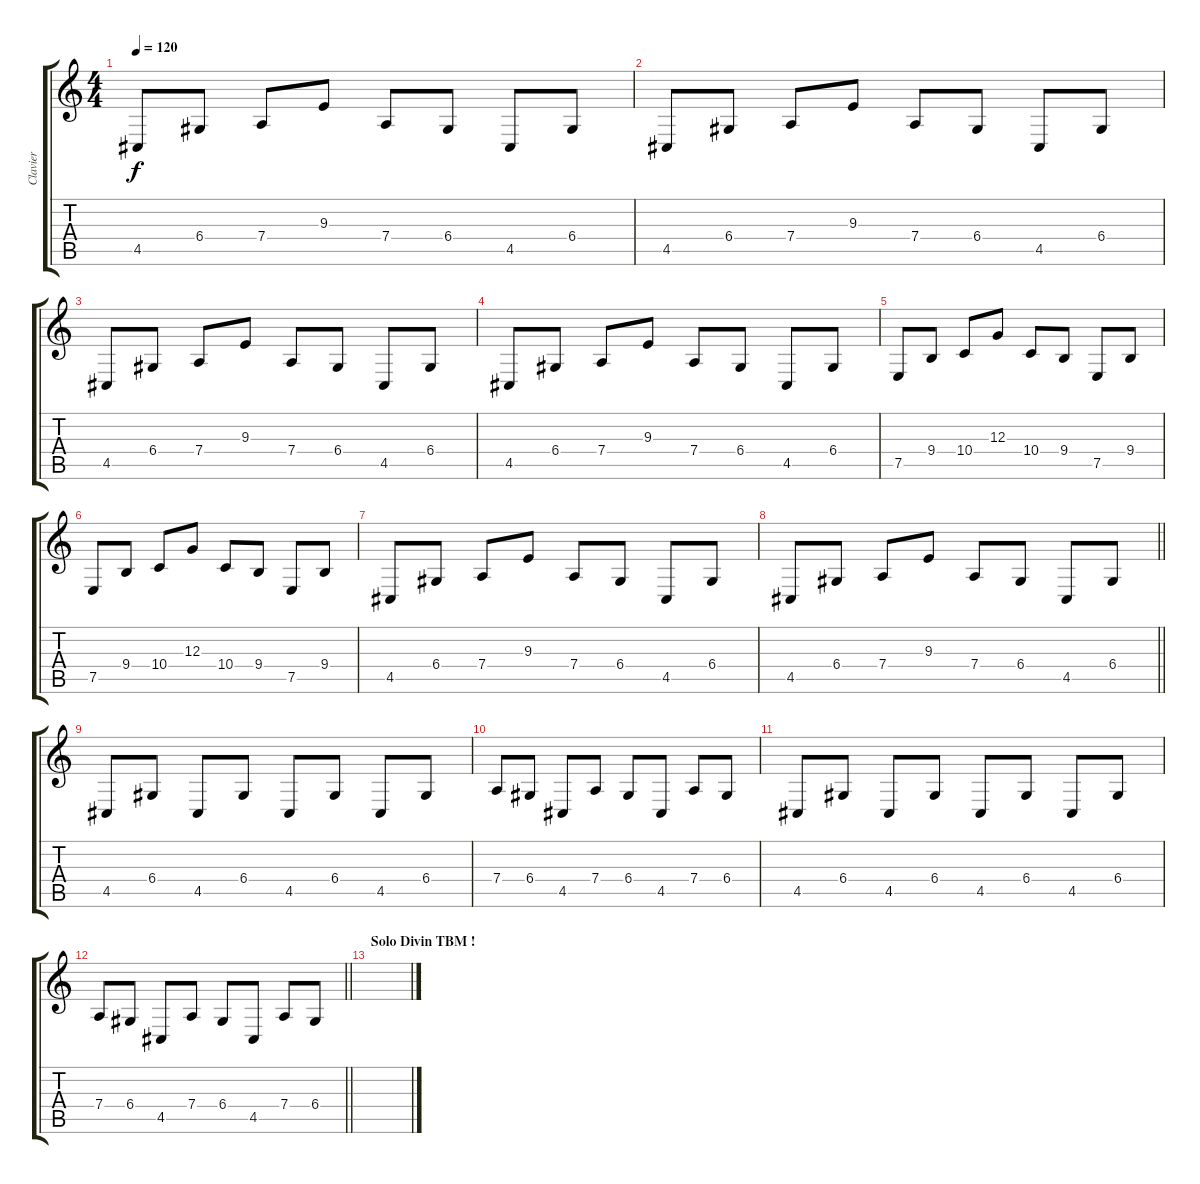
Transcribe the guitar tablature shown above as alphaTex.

\track ("Clavier" "Clavier") {instrument pad4choir}
\staff {score tabs}
\tuning (E4 B3 G3 D3 A2 E2) {hide}
\ts (4 4)
\tempo 120
\clef g2
\ks c
4.5.8{dy f} 6.4.8 7.4.8 9.3.8 7.4.8 6.4.8 4.5.8 6.4.8 |
4.5.8 6.4.8 7.4.8 9.3.8 7.4.8 6.4.8 4.5.8 6.4.8 |
4.5.8 6.4.8 7.4.8 9.3.8 7.4.8 6.4.8 4.5.8 6.4.8 |
4.5.8 6.4.8 7.4.8 9.3.8 7.4.8 6.4.8 4.5.8 6.4.8 |
7.5.8 9.4.8 10.4.8 12.3.8 10.4.8 9.4.8 7.5.8 9.4.8 |
7.5.8 9.4.8 10.4.8 12.3.8 10.4.8 9.4.8 7.5.8 9.4.8 |
4.5.8 6.4.8 7.4.8 9.3.8 7.4.8 6.4.8 4.5.8 6.4.8 |
\barLineRight lightlight
4.5.8 6.4.8 7.4.8 9.3.8 7.4.8 6.4.8 4.5.8 6.4.8 |
4.5.8 6.4.8 4.5.8 6.4.8 4.5.8 6.4.8 4.5.8 6.4.8 |
7.4.8 6.4.8 4.5.8 7.4.8 6.4.8 4.5.8 7.4.8 6.4.8 |
4.5.8 6.4.8 4.5.8 6.4.8 4.5.8 6.4.8 4.5.8 6.4.8 |
\barLineRight lightlight
7.4.8 6.4.8 4.5.8 7.4.8 6.4.8 4.5.8 7.4.8 6.4.8 |
\section ("" "Solo Divin TBM !")
